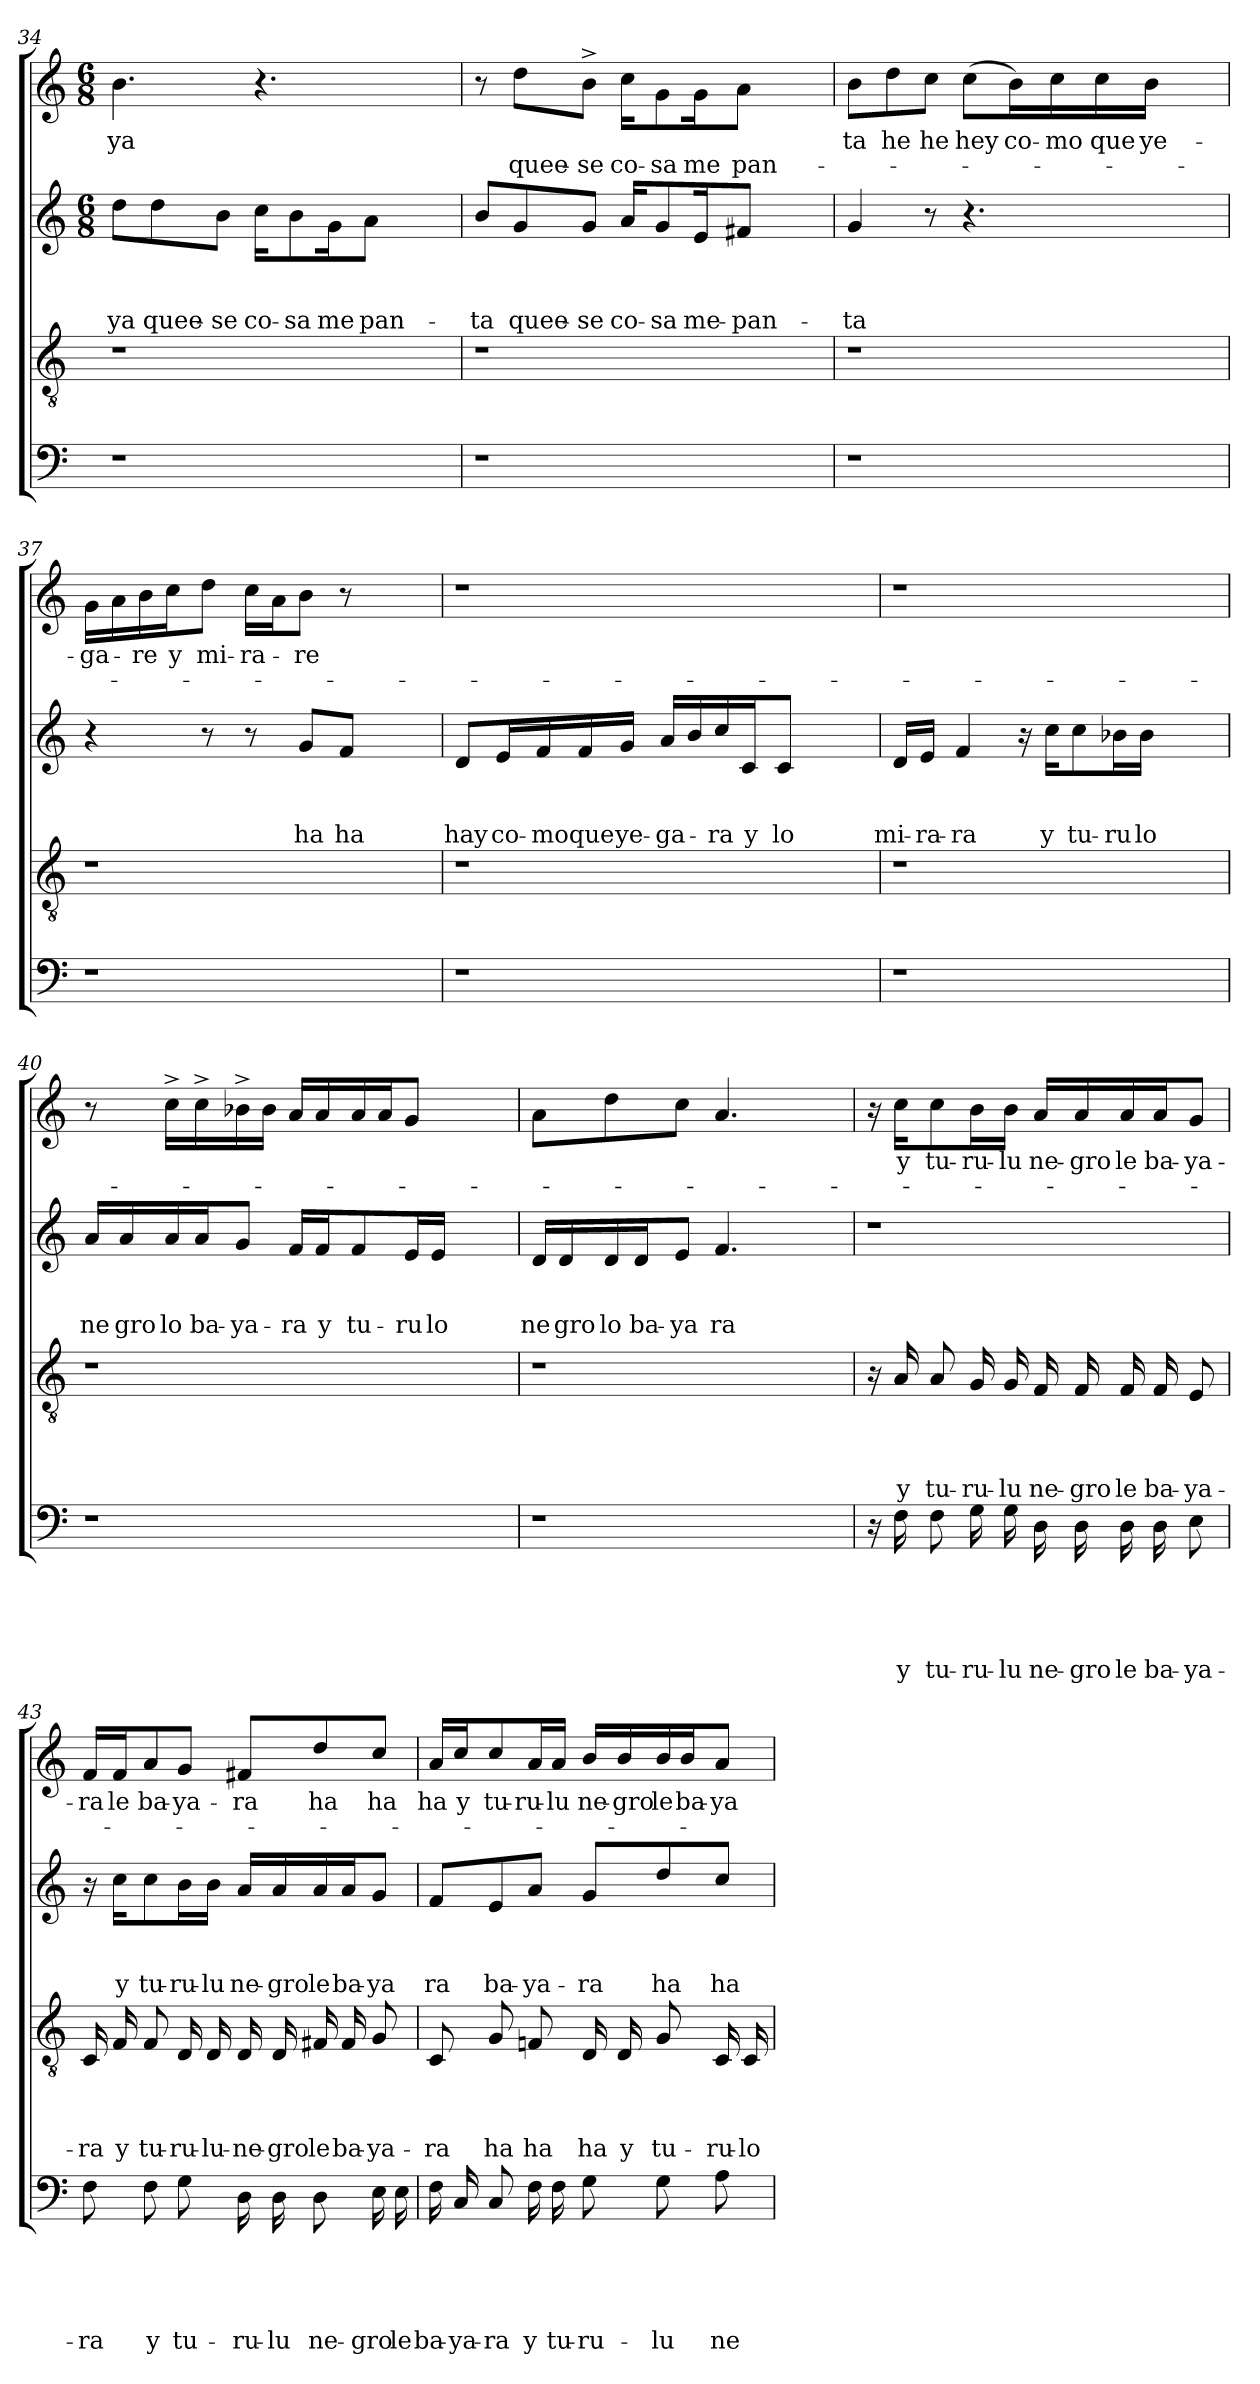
**kern	**text	**text	**text	**text	**text	**kern	**text	**text	**text	**text	**kern	**text	**text	**text	**kern	**text	**text
*part4	*part4	*part4	*part4	*part4	*part4	*part3	*part3	*part3	*part3	*part3	*part2	*part2	*part2	*part2	*part1	*part1	*part1
*staff4	*staff4	*staff4	*staff4	*staff4	*staff4	*staff3	*staff3	*staff3	*staff3	*staff3	*staff2	*staff2	*staff2	*staff2	*staff1	*staff1	*staff1
*clefF4	*	*	*	*	*	*clefGv2	*	*	*	*	*clefG2	*	*	*	*clefG2	*	*
*k[]	*	*	*	*	*	*k[]	*	*	*	*	*k[]	*	*	*	*k[]	*	*
*C:	*	*	*	*	*	*C:	*	*	*	*	*C:	*	*	*	*C:	*	*
*	*	*	*	*	*	*	*	*	*	*	*M6/8	*	*	*	*M6/8	*	*
=34	=34	=34	=34	=34	=34	=34	=34	=34	=34	=34	=34	=34	=34	=34	=34	=34	=34
!	!	!	!	!	!	!	!	!	!	!	!	!	!	!LO:LY:b	!	!LO:LY:b	!
1r	.	.	.	.	.	1r	.	.	.	.	8dd\L	.	.	-ya	4.b\	-ya	.
!	!	!	!	!	!	!	!	!	!	!	!	!	!	!LO:LY:b	!	!	!
.	.	.	.	.	.	.	.	.	.	.	8dd\	.	.	quee-	.	.	.
!	!	!	!	!	!	!	!	!	!	!	!	!	!	!LO:LY:b:rj	!	!	!
.	.	.	.	.	.	.	.	.	.	.	8b\J	.	.	-se	.	.	.
!	!	!	!	!	!	!	!	!	!	!	!	!	!	!LO:LY:b	!	!	!
.	.	.	.	.	.	.	.	.	.	.	16cc\KL	.	.	co-	4.r	.	.
!	!	!	!	!	!	!	!	!	!	!	!	!	!	!LO:LY:b:rj	!	!	!
.	.	.	.	.	.	.	.	.	.	.	8b\	.	.	-sa	.	.	.
!	!	!	!	!	!	!	!	!	!	!	!	!	!	!LO:LY:b	!	!	!
.	.	.	.	.	.	.	.	.	.	.	16g\K	.	.	me	.	.	.
!	!	!	!	!	!	!	!	!	!	!	!	!	!	!LO:LY:b	!	!	!
.	.	.	.	.	.	.	.	.	.	.	8a\J	.	.	pan-	.	.	.
.	.	.	.	.	.	.	.	.	.	.	4ryy	.	.	.	4ryy	.	.
=35	=35	=35	=35	=35	=35	=35	=35	=35	=35	=35	=35	=35	=35	=35	=35	=35	=35
!	!	!	!	!	!	!	!	!	!	!	!	!	!	!LO:LY:b	!	!	!
1r	.	.	.	.	.	1r	.	.	.	.	8b/L	.	.	-ta	8r	.	.
!	!	!	!	!	!	!	!	!	!	!	!	!	!	!LO:LY:b	!	!	!LO:LY:b
.	.	.	.	.	.	.	.	.	.	.	8g/	.	.	quee-	8dd\L	.	quee-
!	!	!	!	!	!	!	!	!	!	!	!	!	!	!LO:LY:b:rj	!	!	!LO:LY:b:rj
.	.	.	.	.	.	.	.	.	.	.	8g/J	.	.	-se	8b^>\J	.	-se
!	!	!	!	!	!	!	!	!	!	!	!	!	!	!LO:LY:b	!	!	!LO:LY:b
.	.	.	.	.	.	.	.	.	.	.	16a/KL	.	.	co-	16cc\KL	.	co-
!	!	!	!	!	!	!	!	!	!	!	!	!	!	!LO:LY:b:rj	!	!	!LO:LY:b:rj
.	.	.	.	.	.	.	.	.	.	.	8g/	.	.	-sa	8g\	.	-sa
!	!	!	!	!	!	!	!	!	!	!	!	!	!	!LO:LY:b	!	!	!LO:LY:b
.	.	.	.	.	.	.	.	.	.	.	16e/K	.	.	me-	16g\K	.	me
!	!	!	!	!	!	!	!	!	!	!	!	!	!	!LO:LY:b	!	!	!LO:LY:b
.	.	.	.	.	.	.	.	.	.	.	8f#X/J	.	.	-pan-	8a\J	.	pan-
.	.	.	.	.	.	.	.	.	.	.	4ryy	.	.	.	4ryy	.	.
!!LO:LB:g=z
=36	=36	=36	=36	=36	=36	=36	=36	=36	=36	=36	=36	=36	=36	=36	=36	=36	=36
!	!	!	!	!	!	!	!	!	!	!	!	!	!	!LO:LY:b	!	!LO:LY:b	!
1r	.	.	.	.	.	1r	.	.	.	.	4g/	.	.	-ta	8b\L	ta	.
!	!	!	!	!	!	!	!	!	!	!	!	!	!	!	!	!LO:LY:b	!
.	.	.	.	.	.	.	.	.	.	.	.	.	.	.	8dd\	he	.
!	!	!	!	!	!	!	!	!	!	!	!	!	!	!	!	!LO:LY:b	!
.	.	.	.	.	.	.	.	.	.	.	8r	.	.	.	8cc\J	he	.
!	!	!	!	!	!	!	!	!	!	!	!	!	!	!	!	!LO:LY:b	!
.	.	.	.	.	.	.	.	.	.	.	4.r	.	.	.	(<8cc\L	hey	.
!	!	!	!	!	!	!	!	!	!	!	!	!	!	!	!	!LO:LY:b	!
.	.	.	.	.	.	.	.	.	.	.	.	.	.	.	16b\L)	co-	.
!	!	!	!	!	!	!	!	!	!	!	!	!	!	!	!	!LO:LY:b:rj	!
.	.	.	.	.	.	.	.	.	.	.	.	.	.	.	16cc\	-mo	.
!	!	!	!	!	!	!	!	!	!	!	!	!	!	!	!	!LO:LY:b	!
.	.	.	.	.	.	.	.	.	.	.	.	.	.	.	16cc\	que	.
!	!	!	!	!	!	!	!	!	!	!	!	!	!	!	!	!LO:LY:b	!
.	.	.	.	.	.	.	.	.	.	.	.	.	.	.	16b\JJ	ye-	.
.	.	.	.	.	.	.	.	.	.	.	4ryy	.	.	.	4ryy	.	.
=37	=37	=37	=37	=37	=37	=37	=37	=37	=37	=37	=37	=37	=37	=37	=37	=37	=37
!	!	!	!	!	!	!	!	!	!	!	!	!	!	!	!	!LO:LY:b	!
1r	.	.	.	.	.	1r	.	.	.	.	4r	.	.	.	16g\LL	-ga-	.
.	.	.	.	.	.	.	.	.	.	.	.	.	.	.	16a\	.	.
!	!	!	!	!	!	!	!	!	!	!	!	!	!	!	!	!LO:LY:b	!
.	.	.	.	.	.	.	.	.	.	.	.	.	.	.	16b\	-re	.
!	!	!	!	!	!	!	!	!	!	!	!	!	!	!	!	!LO:LY:b	!
.	.	.	.	.	.	.	.	.	.	.	.	.	.	.	16cc\J	y	.
!	!	!	!	!	!	!	!	!	!	!	!	!	!	!	!	!LO:LY:b	!
.	.	.	.	.	.	.	.	.	.	.	8r	.	.	.	8dd\J	mi-	.
!	!	!	!	!	!	!	!	!	!	!	!	!	!	!	!	!LO:LY:b	!
.	.	.	.	.	.	.	.	.	.	.	8r	.	.	.	16cc\LL	-ra-	.
.	.	.	.	.	.	.	.	.	.	.	.	.	.	.	16a\J	.	.
!	!	!	!	!	!	!	!	!	!	!	!	!	!	!LO:LY:b	!	!LO:LY:b	!
.	.	.	.	.	.	.	.	.	.	.	8g/L	.	.	ha	8b\J	-re	.
!	!	!	!	!	!	!	!	!	!	!	!	!	!	!LO:LY:b	!	!	!
.	.	.	.	.	.	.	.	.	.	.	8f/J	.	.	ha	8r	.	.
.	.	.	.	.	.	.	.	.	.	.	4ryy	.	.	.	4ryy	.	.
=38	=38	=38	=38	=38	=38	=38	=38	=38	=38	=38	=38	=38	=38	=38	=38	=38	=38
!	!	!	!	!	!	!	!	!	!	!	!	!	!	!LO:LY:b	!LO:N:vis=1	!	!
1r	.	.	.	.	.	1r	.	.	.	.	8d/L	.	.	hay	2.r	.	.
!	!	!	!	!	!	!	!	!	!	!	!	!	!	!LO:LY:b	!	!	!
.	.	.	.	.	.	.	.	.	.	.	16e/L	.	.	co-	.	.	.
!	!	!	!	!	!	!	!	!	!	!	!	!	!	!LO:LY:b	!	!	!
.	.	.	.	.	.	.	.	.	.	.	16f/	.	.	-moque	.	.	.
.	.	.	.	.	.	.	.	.	.	.	16f/	.	.	.	.	.	.
!	!	!	!	!	!	!	!	!	!	!	!	!	!	!LO:LY:b	!	!	!
.	.	.	.	.	.	.	.	.	.	.	16g/JJ	.	.	ye-	.	.	.
!	!	!	!	!	!	!	!	!	!	!	!	!	!	!LO:LY:b	!	!	!
.	.	.	.	.	.	.	.	.	.	.	16a/LL	.	.	-ga-	.	.	.
.	.	.	.	.	.	.	.	.	.	.	16b/	.	.	.	.	.	.
!	!	!	!	!	!	!	!	!	!	!	!	!	!	!LO:LY:b	!	!	!
.	.	.	.	.	.	.	.	.	.	.	16cc/	.	.	-ra	.	.	.
!	!	!	!	!	!	!	!	!	!	!	!	!	!	!LO:LY:b	!	!	!
.	.	.	.	.	.	.	.	.	.	.	16c/J	.	.	y	.	.	.
!	!	!	!	!	!	!	!	!	!	!	!	!	!	!LO:LY:b	!	!	!
.	.	.	.	.	.	.	.	.	.	.	8c/J	.	.	lo	.	.	.
.	.	.	.	.	.	.	.	.	.	.	4ryy	.	.	.	4ryy	.	.
!!LO:PB:g=z
=39	=39	=39	=39	=39	=39	=39	=39	=39	=39	=39	=39	=39	=39	=39	=39	=39	=39
!	!	!	!	!	!	!	!	!	!	!	!	!	!	!LO:LY:b	!LO:N:vis=1	!	!
1r	.	.	.	.	.	1r	.	.	.	.	16d/LL	.	.	mi-	2.r	.	.
!	!	!	!	!	!	!	!	!	!	!	!	!	!	!LO:LY:b	!	!	!
.	.	.	.	.	.	.	.	.	.	.	16e/JJ	.	.	-ra-	.	.	.
!	!	!	!	!	!	!	!	!	!	!	!	!	!	!LO:LY:b:rj	!	!	!
.	.	.	.	.	.	.	.	.	.	.	4f/	.	.	-ra	.	.	.
.	.	.	.	.	.	.	.	.	.	.	16ra	.	.	.	.	.	.
!	!	!	!	!	!	!	!	!	!	!	!	!	!	!LO:LY:b	!	!	!
.	.	.	.	.	.	.	.	.	.	.	16cc\KL	.	.	y	.	.	.
!	!	!	!	!	!	!	!	!	!	!	!	!	!	!LO:LY:b	!	!	!
.	.	.	.	.	.	.	.	.	.	.	8cc\	.	.	tu-	.	.	.
!	!	!	!	!	!	!	!	!	!	!	!	!	!	!LO:LY:b	!	!	!
.	.	.	.	.	.	.	.	.	.	.	16b-X\L	.	.	-ru	.	.	.
!	!	!	!	!	!	!	!	!	!	!	!	!	!	!LO:LY:b	!	!	!
.	.	.	.	.	.	.	.	.	.	.	16b-\JJ	.	.	lo	.	.	.
.	.	.	.	.	.	.	.	.	.	.	4ryy	.	.	.	4ryy	.	.
=40	=40	=40	=40	=40	=40	=40	=40	=40	=40	=40	=40	=40	=40	=40	=40	=40	=40
!	!	!	!	!	!	!	!	!	!	!	!	!	!	!LO:LY:b	!	!	!
1r	.	.	.	.	.	1r	.	.	.	.	16a/LL	.	.	ne	8r	.	.
!	!	!	!	!	!	!	!	!	!	!	!	!	!	!LO:LY:b	!	!	!
.	.	.	.	.	.	.	.	.	.	.	16a/	.	.	gro	.	.	.
!	!	!	!	!	!	!	!	!	!	!	!	!	!	!LO:LY:b	!	!	!
.	.	.	.	.	.	.	.	.	.	.	16a/	.	.	lo	16cc^>\LL	.	.
!	!	!	!	!	!	!	!	!	!	!	!	!	!	!LO:LY:b	!	!	!
.	.	.	.	.	.	.	.	.	.	.	16a/J	.	.	ba-	16cc^>\	.	.
!	!	!	!	!	!	!	!	!	!	!	!	!	!	!LO:LY:b:rj	!	!	!
.	.	.	.	.	.	.	.	.	.	.	8g/J	.	.	-ya-	16b-X^>\	.	.
.	.	.	.	.	.	.	.	.	.	.	.	.	.	.	16b-\JJ	.	.
!	!	!	!	!	!	!	!	!	!	!	!	!	!	!LO:LY:b	!	!	!
.	.	.	.	.	.	.	.	.	.	.	16f/LL	.	.	-ra	16a/LL	.	.
!	!	!	!	!	!	!	!	!	!	!	!	!	!	!LO:LY:b	!	!	!
.	.	.	.	.	.	.	.	.	.	.	16f/J	.	.	y	16a/	.	.
!	!	!	!	!	!	!	!	!	!	!	!	!	!	!LO:LY:b	!	!	!
.	.	.	.	.	.	.	.	.	.	.	8f/	.	.	tu-	16a/	.	.
.	.	.	.	.	.	.	.	.	.	.	.	.	.	.	16a/J	.	.
!	!	!	!	!	!	!	!	!	!	!	!	!	!	!LO:LY:b	!	!	!
.	.	.	.	.	.	.	.	.	.	.	16e/L	.	.	-ru	8g/J	.	.
!	!	!	!	!	!	!	!	!	!	!	!	!	!	!LO:LY:b	!	!	!
.	.	.	.	.	.	.	.	.	.	.	16e/JJ	.	.	lo	.	.	.
.	.	.	.	.	.	.	.	.	.	.	4ryy	.	.	.	4ryy	.	.
=41	=41	=41	=41	=41	=41	=41	=41	=41	=41	=41	=41	=41	=41	=41	=41	=41	=41
!	!	!	!	!	!	!	!	!	!	!	!	!	!	!LO:LY:b	!	!	!
1r	.	.	.	.	.	1r	.	.	.	.	16d/LL	.	.	ne	8a\L	.	.
!	!	!	!	!	!	!	!	!	!	!	!	!	!	!LO:LY:b	!	!	!
.	.	.	.	.	.	.	.	.	.	.	16d/	.	.	gro	.	.	.
!	!	!	!	!	!	!	!	!	!	!	!	!	!	!LO:LY:b	!	!	!
.	.	.	.	.	.	.	.	.	.	.	16d/	.	.	lo	8dd\	.	.
!	!	!	!	!	!	!	!	!	!	!	!	!	!	!LO:LY:b	!	!	!
.	.	.	.	.	.	.	.	.	.	.	16d/J	.	.	ba-	.	.	.
!	!	!	!	!	!	!	!	!	!	!	!	!	!	!LO:LY:b:rj	!	!	!
.	.	.	.	.	.	.	.	.	.	.	8e/J	.	.	-ya	8cc\J	.	.
!	!	!	!	!	!	!	!	!	!	!	!	!	!	!LO:LY:b	!	!	!
.	.	.	.	.	.	.	.	.	.	.	4.f/	.	.	ra	4.a/	.	.
.	.	.	.	.	.	.	.	.	.	.	4ryy	.	.	.	4ryy	.	.
!!LO:LB:g=z
=42	=42	=42	=42	=42	=42	=42	=42	=42	=42	=42	=42	=42	=42	=42	=42	=42	=42
!	!	!	!	!	!	!	!	!	!	!	!LO:N:vis=1	!	!	!	!	!	!
16rC	.	.	.	.	.	16rA	.	.	.	.	2.r	.	.	.	16ra	.	.
!	!	!	!	!	!LO:LY:b	!	!	!	!	!LO:LY:b	!	!	!	!	!	!LO:LY:b	!
16F\	.	.	.	.	y	16A/	.	.	.	y	.	.	.	.	16cc\KL	y	.
!	!	!	!	!	!LO:LY:b	!	!	!	!	!LO:LY:b	!	!	!	!	!	!LO:LY:b	!
8F\	.	.	.	.	tu-	8A/	.	.	.	tu-	.	.	.	.	8cc\	tu-	.
!	!	!	!	!	!LO:LY:b	!	!	!	!	!LO:LY:b	!	!	!	!	!	!LO:LY:b	!
16G\	.	.	.	.	-ru-	16G/	.	.	.	-ru-	.	.	.	.	16b\L	-ru-	.
!	!	!	!	!	!LO:LY:b	!	!	!	!	!LO:LY:b	!	!	!	!	!	!LO:LY:b	!
16G\	.	.	.	.	-lu	16G/	.	.	.	-lu	.	.	.	.	16b\JJ	-lu	.
!	!	!	!	!	!LO:LY:b	!	!	!	!	!LO:LY:b	!	!	!	!	!	!LO:LY:b	!
16D\	.	.	.	.	ne-	16F/	.	.	.	ne-	.	.	.	.	16a/LL	ne-	.
!	!	!	!	!	!LO:LY:b	!	!	!	!	!LO:LY:b	!	!	!	!	!	!LO:LY:b	!
16D\	.	.	.	.	-gro	16F/	.	.	.	-gro	.	.	.	.	16a/	-gro	.
!	!	!	!	!	!LO:LY:b	!	!	!	!	!LO:LY:b	!	!	!	!	!	!LO:LY:b	!
16D\	.	.	.	.	le	16F/	.	.	.	le	.	.	.	.	16a/	le	.
!	!	!	!	!	!LO:LY:b	!	!	!	!	!LO:LY:b	!	!	!	!	!	!LO:LY:b	!
16D\	.	.	.	.	ba-	16F/	.	.	.	ba-	.	.	.	.	16a/J	ba-	.
!	!	!	!	!	!LO:LY:b	!	!	!	!	!LO:LY:b	!	!	!	!	!	!LO:LY:b	!
8E\	.	.	.	.	-ya-	8E/	.	.	.	-ya-	.	.	.	.	8g/J	-ya-	.
=43	=43	=43	=43	=43	=43	=43	=43	=43	=43	=43	=43	=43	=43	=43	=43	=43	=43
!	!	!	!	!	!LO:LY:b	!	!	!	!	!LO:LY:b	!	!	!	!	!	!LO:LY:b	!
8F\	.	.	.	.	-ra	16C/	.	.	.	-ra	16ra	.	.	.	16f/LL	-ra	.
!	!	!	!	!	!	!	!	!	!	!LO:LY:b	!	!	!	!LO:LY:b	!	!LO:LY:b	!
.	.	.	.	.	.	16F/	.	.	.	y	16cc\KL	.	.	y	16f/J	le	.
!	!	!	!	!	!LO:LY:b	!	!	!	!	!LO:LY:b	!	!	!	!LO:LY:b	!	!LO:LY:b	!
8F\	.	.	.	.	y	8F/	.	.	.	tu-	8cc\	.	.	tu-	8a/	ba-	.
!	!	!	!	!	!LO:LY:b	!	!	!	!	!LO:LY:b	!	!	!	!LO:LY:b	!	!LO:LY:b	!
8G\	.	.	.	.	tu-	16D/	.	.	.	-ru-	16b\L	.	.	-ru-	8g/J	-ya-	.
!	!	!	!	!	!	!	!	!	!	!LO:LY:b	!	!	!	!LO:LY:b	!	!	!
.	.	.	.	.	.	16D/	.	.	.	-lu-	16b\JJ	.	.	-lu	.	.	.
!	!	!	!	!	!LO:LY:b	!	!	!	!	!LO:LY:b	!	!	!	!LO:LY:b	!	!LO:LY:b	!
16D\	.	.	.	.	-ru-	16D/	.	.	.	-ne-	16a/LL	.	.	ne-	8f#X/L	-ra	.
!	!	!	!	!	!LO:LY:b	!	!	!	!	!LO:LY:b	!	!	!	!LO:LY:b	!	!	!
16D\	.	.	.	.	-lu	16D/	.	.	.	-gro	16a/	.	.	-gro	.	.	.
!	!	!	!	!	!LO:LY:b	!	!	!	!	!LO:LY:b	!	!	!	!LO:LY:b	!	!LO:LY:b	!
8D\	.	.	.	.	ne-	16F#X/	.	.	.	le	16a/	.	.	le	8dd/	ha	.
!	!	!	!	!	!	!	!	!	!	!LO:LY:b	!	!	!	!LO:LY:b	!	!	!
.	.	.	.	.	.	16F#/	.	.	.	ba-	16a/J	.	.	ba-	.	.	.
!	!	!	!	!	!LO:LY:b	!	!	!	!	!LO:LY:b	!	!	!	!LO:LY:b	!	!LO:LY:b	!
16E\	.	.	.	.	-gro	8G/	.	.	.	-ya-	8g/J	.	.	-ya	8cc/J	ha	.
!	!	!	!	!	!LO:LY:b	!	!	!	!	!	!	!	!	!	!	!	!
16E\	.	.	.	.	le	.	.	.	.	.	.	.	.	.	.	.	.
!!LO:LB:g=z
=44	=44	=44	=44	=44	=44	=44	=44	=44	=44	=44	=44	=44	=44	=44	=44	=44	=44
!	!	!	!	!	!LO:LY:b	!	!	!	!	!LO:LY:b	!	!	!	!LO:LY:b	!	!LO:LY:b	!
16F\	.	.	.	.	ba-	8C/	.	.	.	-ra	8f/L	.	.	ra	16a/LL	ha	.
!	!	!	!	!	!LO:LY:b	!	!	!	!	!	!	!	!	!	!	!LO:LY:b	!
16C/	.	.	.	.	-ya-	.	.	.	.	.	.	.	.	.	16cc/J	y	.
!	!	!	!	!	!LO:LY:b	!	!	!	!	!LO:LY:b	!	!	!	!LO:LY:b	!	!LO:LY:b	!
8C/	.	.	.	.	-ra	8G/	.	.	.	ha	8e/	.	.	ba-	8cc/	tu-	.
!	!	!	!	!	!LO:LY:b	!	!	!	!	!LO:LY:b	!	!	!	!LO:LY:b	!	!LO:LY:b	!
16F\	.	.	.	.	y	8Fn/	.	.	.	ha	8a/J	.	.	-ya-	16a/L	-ru-	.
!	!	!	!	!	!LO:LY:b	!	!	!	!	!	!	!	!	!	!	!LO:LY:b	!
16F\	.	.	.	.	tu-	.	.	.	.	.	.	.	.	.	16a/JJ	-lu	.
!	!	!	!	!	!LO:LY:b	!	!	!	!	!LO:LY:b	!	!	!	!LO:LY:b	!	!LO:LY:b	!
8G\	.	.	.	.	-ru-	16D/	.	.	.	ha	8g/L	.	.	-ra	16b/LL	ne-	.
!	!	!	!	!	!	!	!	!	!	!LO:LY:b	!	!	!	!	!	!LO:LY:b	!
.	.	.	.	.	.	16D/	.	.	.	y	.	.	.	.	16b/	-gro	.
!	!	!	!	!	!LO:LY:b	!	!	!	!	!LO:LY:b	!	!	!	!LO:LY:b	!	!LO:LY:b	!
8G\	.	.	.	.	-lu	8G/	.	.	.	tu-	8dd/	.	.	ha	16b/	le	.
!	!	!	!	!	!	!	!	!	!	!	!	!	!	!	!	!LO:LY:b	!
.	.	.	.	.	.	.	.	.	.	.	.	.	.	.	16b/J	ba-	.
!	!	!	!	!	!LO:LY:b	!	!	!	!	!LO:LY:b	!	!	!	!LO:LY:b	!	!LO:LY:b	!
8A\	.	.	.	.	ne-	16C/	.	.	.	-ru-	8cc/J	.	.	ha	8a/J	-ya-	.
!	!	!	!	!	!	!	!	!	!	!LO:LY:b	!	!	!	!	!	!	!
.	.	.	.	.	.	16C/	.	.	.	-lo	.	.	.	.	.	.	.
=	=	=	=	=	=	=	=	=	=	=	=	=	=	=	=	=	=
*-	*-	*-	*-	*-	*-	*-	*-	*-	*-	*-	*-	*-	*-	*-	*-	*-	*-
